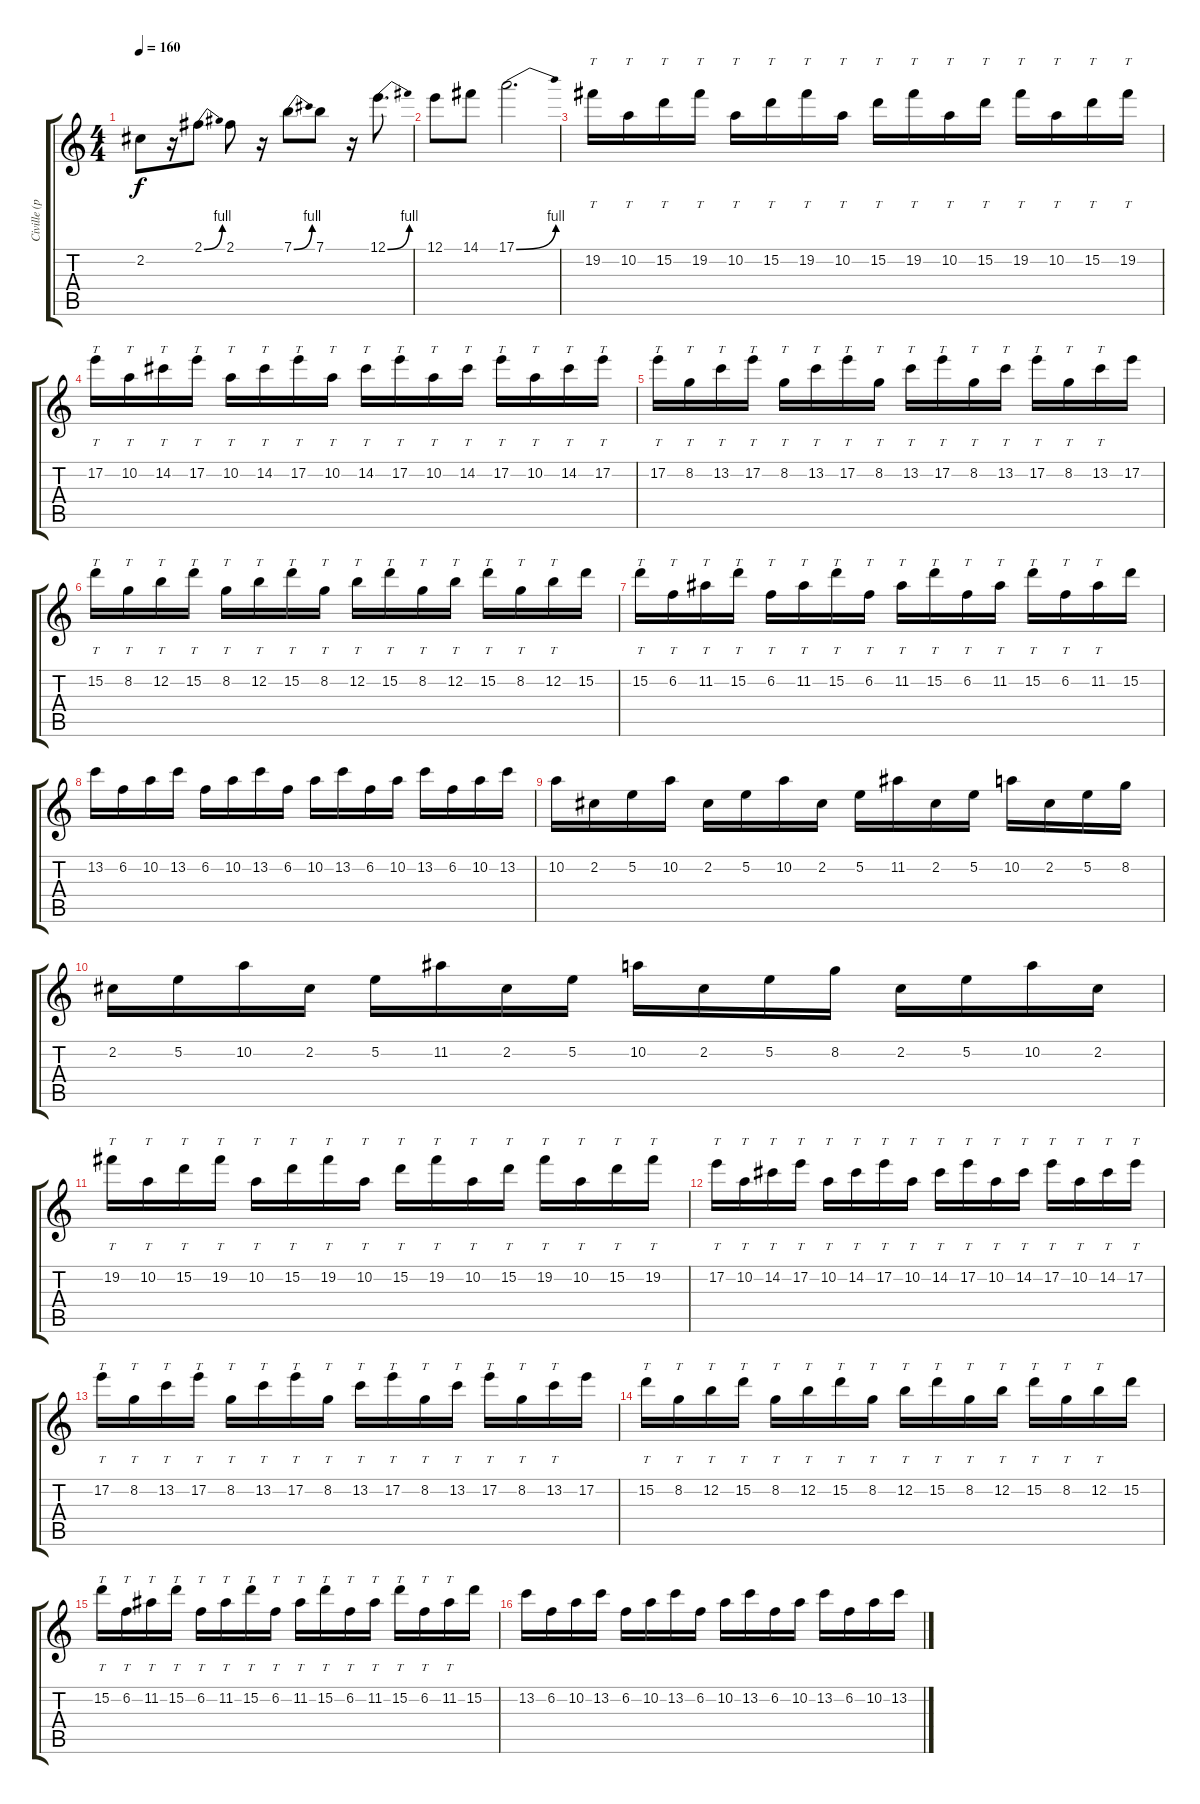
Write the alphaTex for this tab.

\track ("Civille (punteo)" "Civille (p") {instrument overdrivenguitar}
\staff {score tabs}
\tuning (E4 B3 G3 D3 A2 E2) {hide}
\ts (4 4)
\tempo 160
\clef g2
\ks c
2.2.8{dy f} r.16 2.1{be (bend 0 0 60 4)}.8 2.1.8 r.16 7.1{be (bend 0 0 60 4)}.8 7.1.8 r.16 12.1{be (bend 0 0 60 4)}.8{d} |
12.1.8 14.1.8 17.1{be (bend 0 0 60 4)}.2{d} |
19.2.16{tt} 10.2.16{tt} 15.2.16{tt} 19.2.16{tt} 10.2.16{tt} 15.2.16{tt} 19.2.16{tt} 10.2.16{tt} 15.2.16{tt} 19.2.16{tt} 10.2.16{tt} 15.2.16{tt} 19.2.16{tt} 10.2.16{tt} 15.2.16{tt} 19.2.16{tt} |
17.2.16{tt} 10.2.16{tt} 14.2.16{tt} 17.2.16{tt} 10.2.16{tt} 14.2.16{tt} 17.2.16{tt} 10.2.16{tt} 14.2.16{tt} 17.2.16{tt} 10.2.16{tt} 14.2.16{tt} 17.2.16{tt} 10.2.16{tt} 14.2.16{tt} 17.2.16{tt} |
17.2.16{tt} 8.2.16{tt} 13.2.16{tt} 17.2.16{tt} 8.2.16{tt} 13.2.16{tt} 17.2.16{tt} 8.2.16{tt} 13.2.16{tt} 17.2.16{tt} 8.2.16{tt} 13.2.16{tt} 17.2.16{tt} 8.2.16{tt} 13.2.16{tt} 17.2.16 |
15.2.16{tt} 8.2.16{tt} 12.2.16{tt} 15.2.16{tt} 8.2.16{tt} 12.2.16{tt} 15.2.16{tt} 8.2.16{tt} 12.2.16{tt} 15.2.16{tt} 8.2.16{tt} 12.2.16{tt} 15.2.16{tt} 8.2.16{tt} 12.2.16{tt} 15.2.16 |
15.2.16{tt} 6.2.16{tt} 11.2.16{tt} 15.2.16{tt} 6.2.16{tt} 11.2.16{tt} 15.2.16{tt} 6.2.16{tt} 11.2.16{tt} 15.2.16{tt} 6.2.16{tt} 11.2.16{tt} 15.2.16{tt} 6.2.16{tt} 11.2.16{tt} 15.2.16 |
13.2.16 6.2.16 10.2.16 13.2.16 6.2.16 10.2.16 13.2.16 6.2.16 10.2.16 13.2.16 6.2.16 10.2.16 13.2.16 6.2.16 10.2.16 13.2.16 |
10.2.16 2.2.16 5.2.16 10.2.16 2.2.16 5.2.16 10.2.16 2.2.16 5.2.16 11.2.16 2.2.16 5.2.16 10.2.16 2.2.16 5.2.16 8.2.16 |
2.2.16 5.2.16 10.2.16 2.2.16 5.2.16 11.2.16 2.2.16 5.2.16 10.2.16 2.2.16 5.2.16 8.2.16 2.2.16 5.2.16 10.2.16 2.2.16 |
19.2.16{tt} 10.2.16{tt} 15.2.16{tt} 19.2.16{tt} 10.2.16{tt} 15.2.16{tt} 19.2.16{tt} 10.2.16{tt} 15.2.16{tt} 19.2.16{tt} 10.2.16{tt} 15.2.16{tt} 19.2.16{tt} 10.2.16{tt} 15.2.16{tt} 19.2.16{tt} |
17.2.16{tt} 10.2.16{tt} 14.2.16{tt} 17.2.16{tt} 10.2.16{tt} 14.2.16{tt} 17.2.16{tt} 10.2.16{tt} 14.2.16{tt} 17.2.16{tt} 10.2.16{tt} 14.2.16{tt} 17.2.16{tt} 10.2.16{tt} 14.2.16{tt} 17.2.16{tt} |
17.2.16{tt} 8.2.16{tt} 13.2.16{tt} 17.2.16{tt} 8.2.16{tt} 13.2.16{tt} 17.2.16{tt} 8.2.16{tt} 13.2.16{tt} 17.2.16{tt} 8.2.16{tt} 13.2.16{tt} 17.2.16{tt} 8.2.16{tt} 13.2.16{tt} 17.2.16 |
15.2.16{tt} 8.2.16{tt} 12.2.16{tt} 15.2.16{tt} 8.2.16{tt} 12.2.16{tt} 15.2.16{tt} 8.2.16{tt} 12.2.16{tt} 15.2.16{tt} 8.2.16{tt} 12.2.16{tt} 15.2.16{tt} 8.2.16{tt} 12.2.16{tt} 15.2.16 |
15.2.16{tt} 6.2.16{tt} 11.2.16{tt} 15.2.16{tt} 6.2.16{tt} 11.2.16{tt} 15.2.16{tt} 6.2.16{tt} 11.2.16{tt} 15.2.16{tt} 6.2.16{tt} 11.2.16{tt} 15.2.16{tt} 6.2.16{tt} 11.2.16{tt} 15.2.16 |
13.2.16 6.2.16 10.2.16 13.2.16 6.2.16 10.2.16 13.2.16 6.2.16 10.2.16 13.2.16 6.2.16 10.2.16 13.2.16 6.2.16 10.2.16 13.2.16
